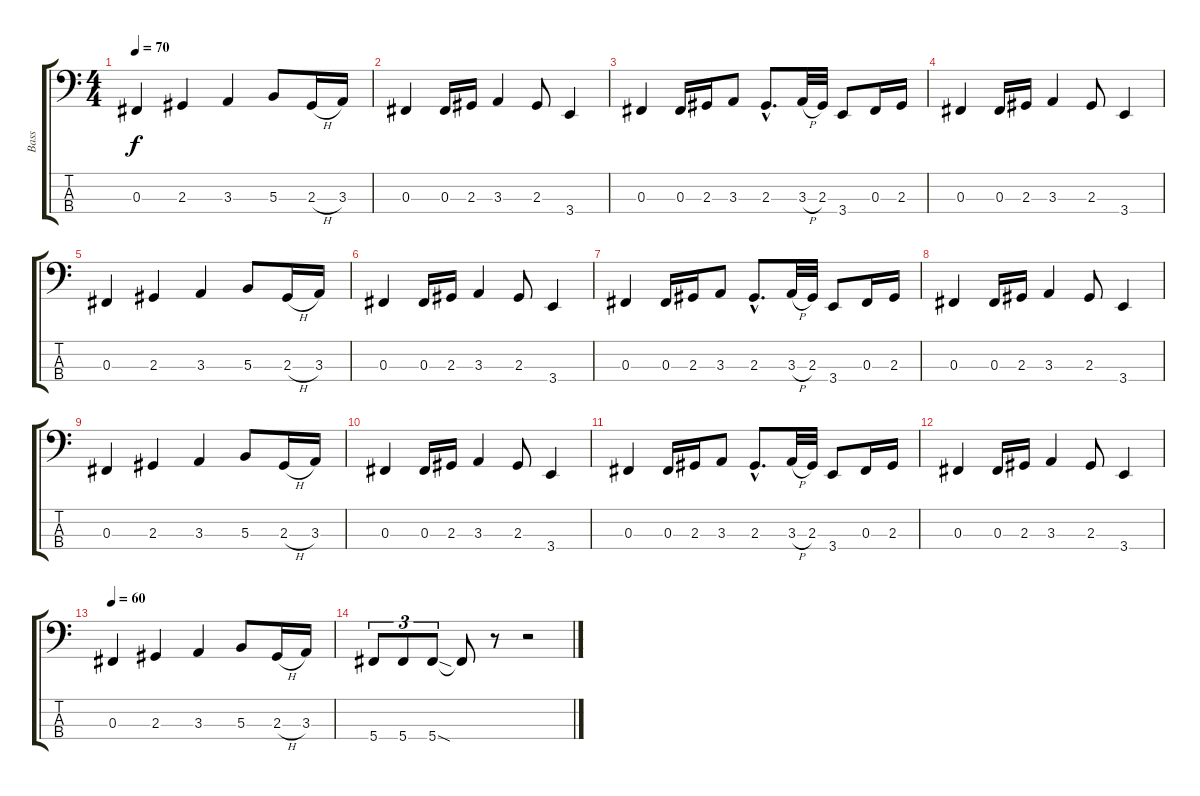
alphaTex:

\track ("Bass" "Bass") {instrument electricbasspick}
\staff {score tabs}
\tuning (E2 B1 Gb1 Db1) {hide}
\ts (4 4)
\tempo 70
\clef f4
\ks c
0.3.4{dy f} 2.3.4 3.3.4 5.3.8 2.3{h}.16 3.3.16 |
0.3.4 0.3.16 2.3.16 3.3.4 2.3.8 3.4.4 |
0.3.4 0.3.16 2.3.16 3.3.8 2.3{hac}.8{d} 3.3{h}.32 2.3.32 3.4.8 0.3.16 2.3.16 |
0.3.4 0.3.16 2.3.16 3.3.4 2.3.8 3.4.4 |
0.3.4 2.3.4 3.3.4 5.3.8 2.3{h}.16 3.3.16 |
0.3.4 0.3.16 2.3.16 3.3.4 2.3.8 3.4.4 |
0.3.4 0.3.16 2.3.16 3.3.8 2.3{hac}.8{d} 3.3{h}.32 2.3.32 3.4.8 0.3.16 2.3.16 |
0.3.4 0.3.16 2.3.16 3.3.4 2.3.8 3.4.4 |
0.3.4 2.3.4 3.3.4 5.3.8 2.3{h}.16 3.3.16 |
0.3.4 0.3.16 2.3.16 3.3.4 2.3.8 3.4.4 |
0.3.4 0.3.16 2.3.16 3.3.8 2.3{hac}.8{d} 3.3{h}.32 2.3.32 3.4.8 0.3.16 2.3.16 |
0.3.4 0.3.16 2.3.16 3.3.4 2.3.8 3.4.4 |
\tempo 60
0.3.4 2.3.4 3.3.4 5.3.8 2.3{h}.16 3.3.16 |
5.4.8{tu (3 2)} 5.4.8{tu (3 2)} 5.4{sod}.8{tu (3 2)} 5.4{t}.8 r.8 r.2
